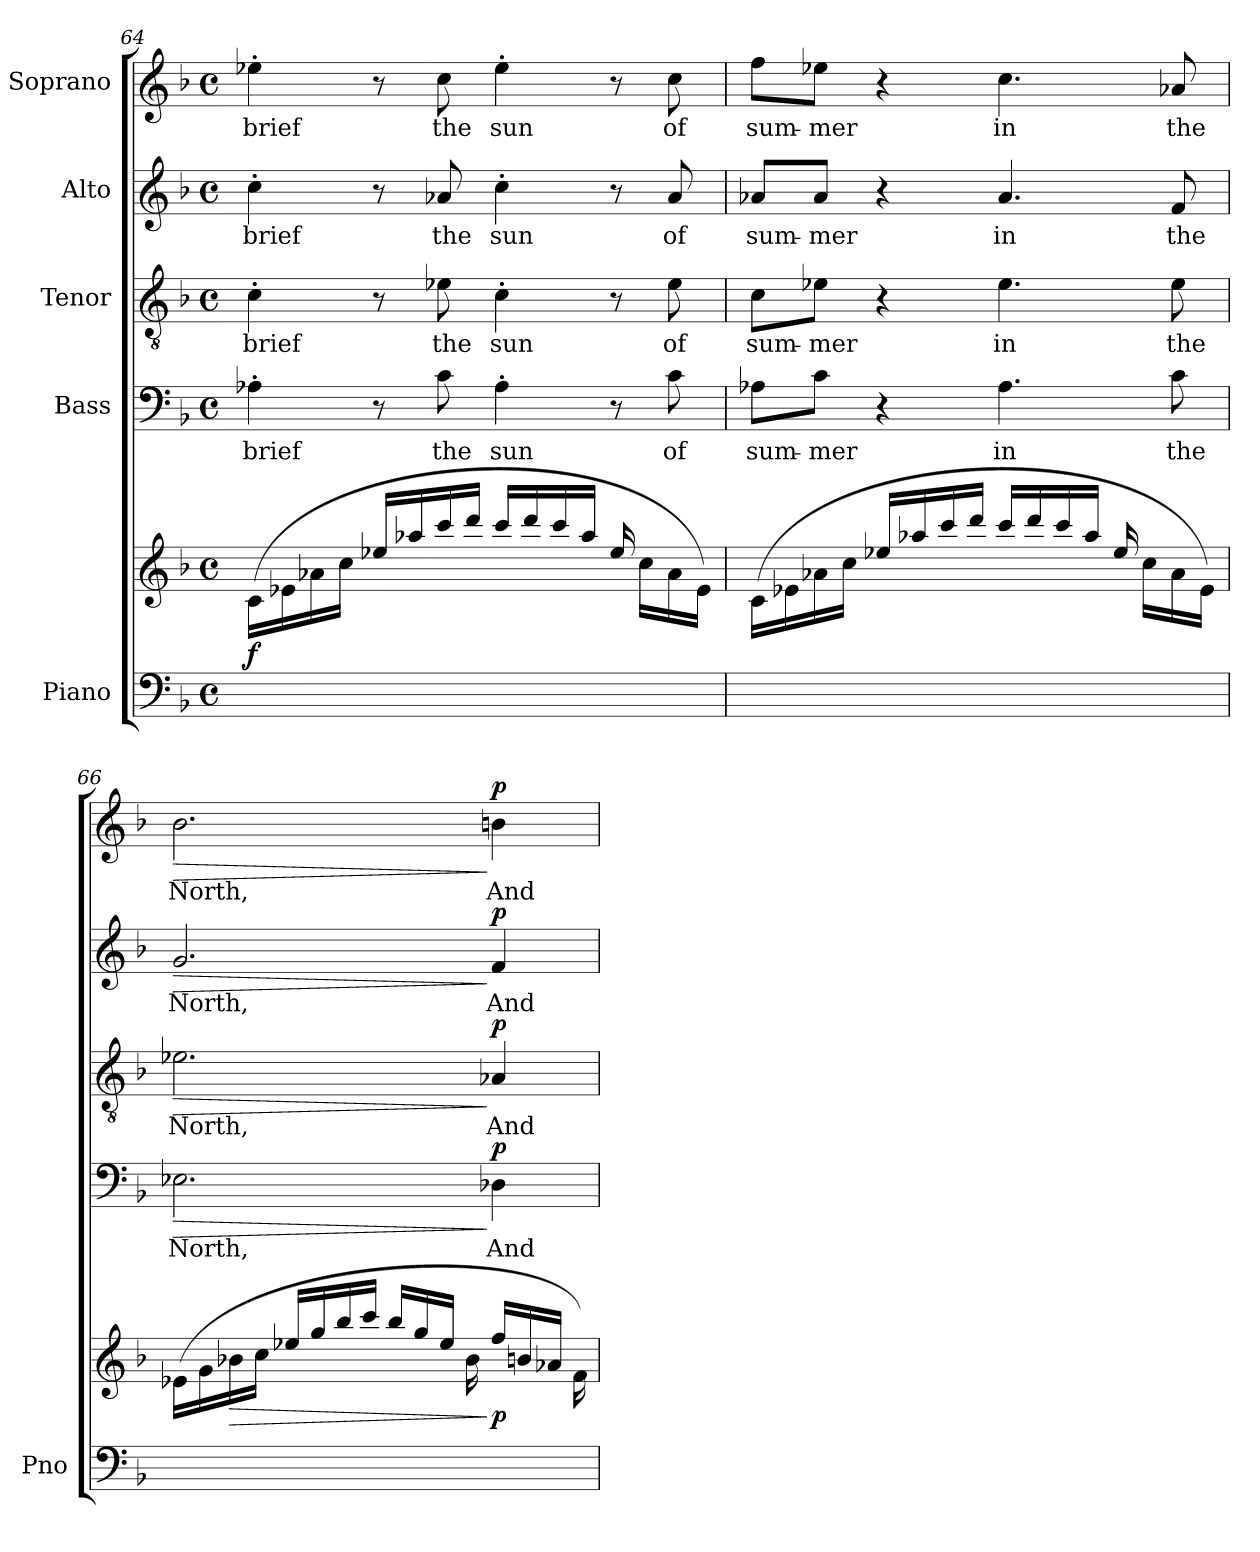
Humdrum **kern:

**kern	**kern	**dynam	**kern	**text	**dynam	**kern	**text	**dynam	**kern	**text	**dynam	**kern	**text	**dynam
*part5	*part5	*part5	*part4	*part4	*part4	*part3	*part3	*part3	*part2	*part2	*part2	*part1	*part1	*part1
*staff6	*staff5	*staff5/6	*staff4	*staff4	*staff4	*staff3	*staff3	*staff3	*staff2	*staff2	*staff2	*staff1	*staff1	*staff1
*I"Piano	*	*	*I"Bass	*	*	*I"Tenor	*	*	*I"Alto	*	*	*I"Soprano	*	*
*I'Pno	*	*	*	*	*	*	*	*	*	*	*	*	*	*
*clefF4	*clefG2	*	*clefF4	*	*	*clefGv2	*	*	*clefG2	*	*	*clefG2	*	*
*k[b-]	*k[b-]	*	*k[b-]	*	*	*k[b-]	*	*	*k[b-]	*	*	*k[b-]	*	*
*M4/4	*M4/4	*	*M4/4	*	*	*M4/4	*	*	*M4/4	*	*	*M4/4	*	*
*met(c)	*met(c)	*	*met(c)	*	*	*met(c)	*	*	*met(c)	*	*	*met(c)	*	*
=64	=64	=64	=64	=64	=64	=64	=64	=64	=64	=64	=64	=64	=64	=64
!	!	!LO:DY:b	!	!LO:LY:b	!	!	!LO:LY:b	!	!	!LO:LY:b	!	!	!LO:LY:b	!
1ryy	(16c\LL	f	4A-X'\	brief	.	4c'\	brief	.	4cc'\	brief	.	4ee-X'\	brief	.
.	16e-X\	.	.	.	.	.	.	.	.	.	.	.	.	.
.	16a-X\	.	.	.	.	.	.	.	.	.	.	.	.	.
.	16cc\JJ	.	.	.	.	.	.	.	.	.	.	.	.	.
.	16ee-X/LL	.	8r	.	.	8r	.	.	8r	.	.	8r	.	.
.	16aa-X/	.	.	.	.	.	.	.	.	.	.	.	.	.
!	!	!	!	!LO:LY:b	!	!	!LO:LY:b	!	!	!LO:LY:b	!	!	!LO:LY:b	!
.	16ccc/	.	8c\	the	.	8e-X\	the	.	8a-X/	the	.	8cc\	the	.
.	16ddd/JJ	.	.	.	.	.	.	.	.	.	.	.	.	.
!	!	!	!	!LO:LY:b	!	!	!LO:LY:b	!	!	!LO:LY:b	!	!	!LO:LY:b	!
.	16ccc/LL	.	4A-'\	sun	.	4c'\	sun	.	4cc'\	sun	.	4ee-'\	sun	.
.	16ddd/	.	.	.	.	.	.	.	.	.	.	.	.	.
.	16ccc/	.	.	.	.	.	.	.	.	.	.	.	.	.
.	16aa-/JJ	.	.	.	.	.	.	.	.	.	.	.	.	.
.	16ee-/	.	8r	.	.	8r	.	.	8r	.	.	8r	.	.
.	16cc\LL	.	.	.	.	.	.	.	.	.	.	.	.	.
!	!	!	!	!LO:LY:b	!	!	!LO:LY:b	!	!	!LO:LY:b	!	!	!LO:LY:b	!
.	16a-\	.	8c\	of	.	8e-\	of	.	8a-/	of	.	8cc\	of	.
.	16e-\JJ)	.	.	.	.	.	.	.	.	.	.	.	.	.
!!LO:LB:g=z
=65	=65	=65	=65	=65	=65	=65	=65	=65	=65	=65	=65	=65	=65	=65
!	!	!	!	!LO:LY:b	!	!	!LO:LY:b	!	!	!LO:LY:b	!	!	!LO:LY:b	!
1ryy	(16c\LL	.	8A-X\L	sum-	.	8c\L	sum-	.	8a-X/L	sum-	.	8ff\L	sum-	.
.	16e-X\	.	.	.	.	.	.	.	.	.	.	.	.	.
!	!	!	!	!LO:LY:b	!	!	!LO:LY:b	!	!	!LO:LY:b	!	!	!LO:LY:b	!
.	16a-X\	.	8c\J	-mer	.	8e-X\J	-mer	.	8a-/J	-mer	.	8ee-X\J	-mer	.
.	16cc\JJ	.	.	.	.	.	.	.	.	.	.	.	.	.
.	16ee-X/LL	.	4r	.	.	4r	.	.	4r	.	.	4r	.	.
.	16aa-X/	.	.	.	.	.	.	.	.	.	.	.	.	.
.	16ccc/	.	.	.	.	.	.	.	.	.	.	.	.	.
.	16ddd/JJ	.	.	.	.	.	.	.	.	.	.	.	.	.
!	!	!	!	!LO:LY:b	!	!	!LO:LY:b	!	!	!LO:LY:b	!	!	!LO:LY:b	!
.	16ccc/LL	.	4.A-\	in	.	4.e-\	in	.	4.a-/	in	.	4.cc\	in	.
.	16ddd/	.	.	.	.	.	.	.	.	.	.	.	.	.
.	16ccc/	.	.	.	.	.	.	.	.	.	.	.	.	.
.	16aa-/JJ	.	.	.	.	.	.	.	.	.	.	.	.	.
.	16ee-/	.	.	.	.	.	.	.	.	.	.	.	.	.
.	16cc\LL	.	.	.	.	.	.	.	.	.	.	.	.	.
!	!	!	!	!LO:LY:b	!	!	!LO:LY:b	!	!	!LO:LY:b	!	!	!LO:LY:b	!
.	16a-\	.	8c\	the	.	8e-\	the	.	8f/	the	.	8a-X/	the	.
.	16e-\JJ)	.	.	.	.	.	.	.	.	.	.	.	.	.
!!LO:PB:g=z
=66	=66	=66	=66	=66	=66	=66	=66	=66	=66	=66	=66	=66	=66	=66
!	!	!	!	!LO:LY:b	!LO:HP:b	!	!LO:LY:b	!LO:HP:b	!	!LO:LY:b	!LO:HP:b	!	!LO:LY:b	!LO:HP:b
1ryy	(16e-X\LL	.	2.E-X\	North,	>	2.e-X\	North,	>	2.g/	North,	>	2.b-\	North,	>
.	16g\	.	.	.	.	.	.	.	.	.	.	.	.	.
!	!	!LO:HP:b	!	!	!	!	!	!	!	!	!	!	!	!
.	16b-X\	>	.	.	.	.	.	.	.	.	.	.	.	.
.	16cc\JJ	.	.	.	.	.	.	.	.	.	.	.	.	.
.	16ee-X/LL	.	.	.	.	.	.	.	.	.	.	.	.	.
.	16gg/	.	.	.	.	.	.	.	.	.	.	.	.	.
.	16bb-/	.	.	.	.	.	.	.	.	.	.	.	.	.
.	16ccc/JJ	.	.	.	.	.	.	.	.	.	.	.	.	.
.	16bb-/LL	.	.	.	.	.	.	.	.	.	.	.	.	.
.	16gg/	.	.	.	.	.	.	.	.	.	.	.	.	.
.	16ee-/JJ	.	.	.	.	.	.	.	.	.	.	.	.	.
.	16b-\	.	.	.	.	.	.	.	.	.	.	.	.	.
!	!	!LO:DY:n=1:b	!	!LO:LY:b	!LO:DY:n=1:a	!	!LO:LY:b	!LO:DY:n=1:a	!	!LO:LY:b	!LO:DY:n=1:a	!	!LO:LY:b	!LO:DY:n=1:a
.	16ff/LL	] p	4D-X\	And	] p	4A-X/	And	] p	4f/	And	] p	4bn\	And	] p
.	16bn/	.	.	.	.	.	.	.	.	.	.	.	.	.
.	16a-X/JJ	.	.	.	.	.	.	.	.	.	.	.	.	.
.	16f\)	.	.	.	.	.	.	.	.	.	.	.	.	.
=	=	=	=	=	=	=	=	=	=	=	=	=	=	=
*-	*-	*-	*-	*-	*-	*-	*-	*-	*-	*-	*-	*-	*-	*-
